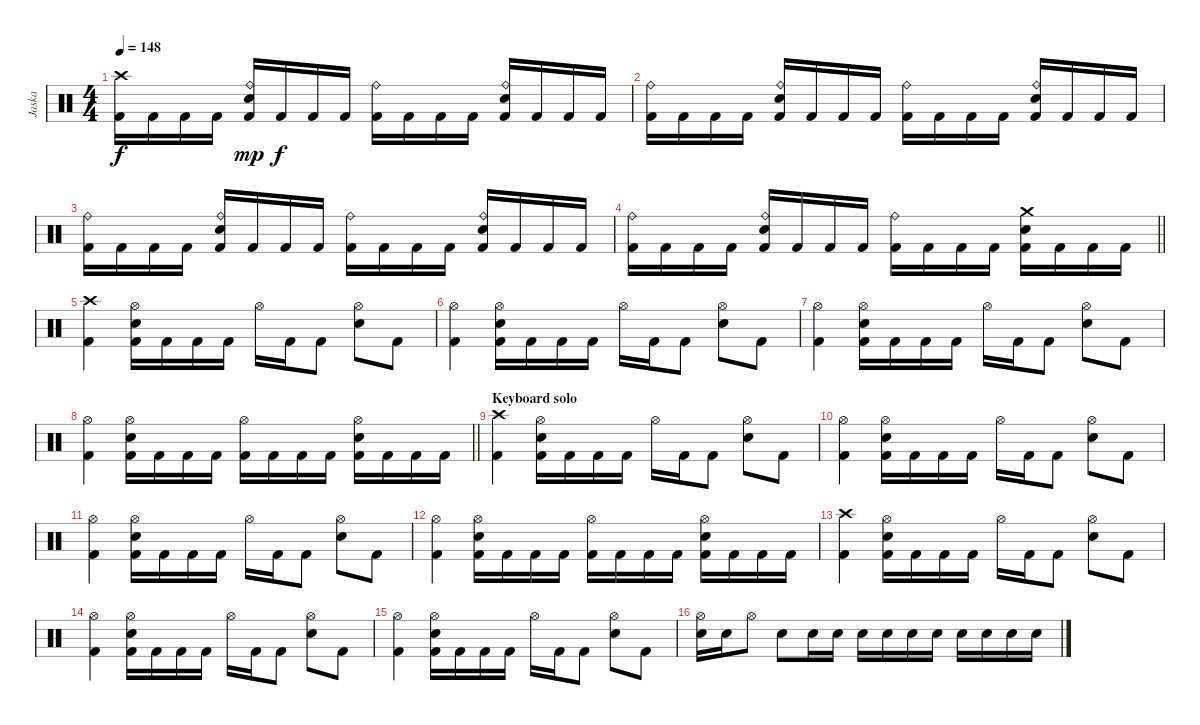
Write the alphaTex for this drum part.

\track ("Jaska" "Jaska") {instrument percussion}
\staff {score}
\articulation defaults
\ts (4 4)
\tempo 148
\clef neutral
\ks c
("Crash high (hit)" "Kick (hit) 2").16{dy f} "Kick (hit) 2".16 "Kick (hit) 2".16 "Kick (hit) 2".16 ("Ride (bell)" "Snare (hit) 2" "Kick (hit) 2").16{dy mp} "Kick (hit) 2".16{dy f} "Kick (hit) 2".16 "Kick (hit) 2".16 ("Ride (bell)" "Kick (hit) 2").16 "Kick (hit) 2".16 "Kick (hit) 2".16 "Kick (hit) 2".16 ("Ride (bell)" "Snare (hit) 2" "Kick (hit) 2").16 "Kick (hit) 2".16 "Kick (hit) 2".16 "Kick (hit) 2".16 |
("Ride (bell)" "Kick (hit) 2").16 "Kick (hit) 2".16 "Kick (hit) 2".16 "Kick (hit) 2".16 ("Ride (bell)" "Snare (hit) 2" "Kick (hit) 2").16 "Kick (hit) 2".16 "Kick (hit) 2".16 "Kick (hit) 2".16 ("Ride (bell)" "Kick (hit) 2").16 "Kick (hit) 2".16 "Kick (hit) 2".16 "Kick (hit) 2".16 ("Ride (bell)" "Snare (hit) 2" "Kick (hit) 2").16 "Kick (hit) 2".16 "Kick (hit) 2".16 "Kick (hit) 2".16 |
("Ride (bell)" "Kick (hit) 2").16 "Kick (hit) 2".16 "Kick (hit) 2".16 "Kick (hit) 2".16 ("Ride (bell)" "Snare (hit) 2" "Kick (hit) 2").16 "Kick (hit) 2".16 "Kick (hit) 2".16 "Kick (hit) 2".16 ("Ride (bell)" "Kick (hit) 2").16 "Kick (hit) 2".16 "Kick (hit) 2".16 "Kick (hit) 2".16 ("Ride (bell)" "Snare (hit) 2" "Kick (hit) 2").16 "Kick (hit) 2".16 "Kick (hit) 2".16 "Kick (hit) 2".16 |
\barLineRight lightlight
("Ride (bell)" "Kick (hit) 2").16 "Kick (hit) 2".16 "Kick (hit) 2".16 "Kick (hit) 2".16 ("Ride (bell)" "Snare (hit) 2" "Kick (hit) 2").16 "Kick (hit) 2".16 "Kick (hit) 2".16 "Kick (hit) 2".16 ("Ride (bell)" "Kick (hit) 2").16 "Kick (hit) 2".16 "Kick (hit) 2".16 "Kick (hit) 2".16 ("Crash medium (hit)" "Snare (hit) 2" "Kick (hit) 2").16 "Kick (hit) 2".16 "Kick (hit) 2".16 "Kick (hit) 2".16 |
("Crash high (hit)" "Kick (hit) 2").4 ("Snare (hit) 2" "Hi-Hat (open)" "Kick (hit) 2").16 "Kick (hit) 2".16 "Kick (hit) 2".16 "Kick (hit) 2".16 "Hi-Hat (open)".16 "Kick (hit) 2".16 "Kick (hit) 2".8 ("Snare (hit) 2" "Hi-Hat (open)").8 "Kick (hit) 2".8 |
("Hi-Hat (open)" "Kick (hit) 2").4 ("Snare (hit) 2" "Hi-Hat (open)" "Kick (hit) 2").16 "Kick (hit) 2".16 "Kick (hit) 2".16 "Kick (hit) 2".16 "Hi-Hat (open)".16 "Kick (hit) 2".16 "Kick (hit) 2".8 ("Snare (hit) 2" "Hi-Hat (open)").8 "Kick (hit) 2".8 |
("Hi-Hat (open)" "Kick (hit) 2").4 ("Snare (hit) 2" "Hi-Hat (open)" "Kick (hit) 2").16 "Kick (hit) 2".16 "Kick (hit) 2".16 "Kick (hit) 2".16 "Hi-Hat (open)".16 "Kick (hit) 2".16 "Kick (hit) 2".8 ("Snare (hit) 2" "Hi-Hat (open)").8 "Kick (hit) 2".8 |
\barLineRight lightlight
("Hi-Hat (open)" "Kick (hit) 2").4 ("Snare (hit) 2" "Hi-Hat (open)" "Kick (hit) 2").16 "Kick (hit) 2".16 "Kick (hit) 2".16 "Kick (hit) 2".16 ("Hi-Hat (open)" "Kick (hit) 2").16 "Kick (hit) 2".16 "Kick (hit) 2".16 "Kick (hit) 2".16 ("Snare (hit) 2" "Hi-Hat (open)" "Kick (hit) 2").16 "Kick (hit) 2".16 "Kick (hit) 2".16 "Kick (hit) 2".16 |
\section ("" "Keyboard solo")
("Crash high (hit)" "Kick (hit) 2").4 ("Snare (hit) 2" "Hi-Hat (open)" "Kick (hit) 2").16 "Kick (hit) 2".16 "Kick (hit) 2".16 "Kick (hit) 2".16 "Hi-Hat (open)".16 "Kick (hit) 2".16 "Kick (hit) 2".8 ("Snare (hit) 2" "Hi-Hat (open)").8 "Kick (hit) 2".8 |
("Hi-Hat (open)" "Kick (hit) 2").4 ("Snare (hit) 2" "Hi-Hat (open)" "Kick (hit) 2").16 "Kick (hit) 2".16 "Kick (hit) 2".16 "Kick (hit) 2".16 "Hi-Hat (open)".16 "Kick (hit) 2".16 "Kick (hit) 2".8 ("Snare (hit) 2" "Hi-Hat (open)").8 "Kick (hit) 2".8 |
("Hi-Hat (open)" "Kick (hit) 2").4 ("Snare (hit) 2" "Hi-Hat (open)" "Kick (hit) 2").16 "Kick (hit) 2".16 "Kick (hit) 2".16 "Kick (hit) 2".16 "Hi-Hat (open)".16 "Kick (hit) 2".16 "Kick (hit) 2".8 ("Snare (hit) 2" "Hi-Hat (open)").8 "Kick (hit) 2".8 |
("Hi-Hat (open)" "Kick (hit) 2").4 ("Snare (hit) 2" "Hi-Hat (open)" "Kick (hit) 2").16 "Kick (hit) 2".16 "Kick (hit) 2".16 "Kick (hit) 2".16 ("Hi-Hat (open)" "Kick (hit) 2").16 "Kick (hit) 2".16 "Kick (hit) 2".16 "Kick (hit) 2".16 ("Snare (hit) 2" "Hi-Hat (open)" "Kick (hit) 2").16 "Kick (hit) 2".16 "Kick (hit) 2".16 "Kick (hit) 2".16 |
("Crash high (hit)" "Kick (hit) 2").4 ("Snare (hit) 2" "Hi-Hat (open)" "Kick (hit) 2").16 "Kick (hit) 2".16 "Kick (hit) 2".16 "Kick (hit) 2".16 "Hi-Hat (open)".16 "Kick (hit) 2".16 "Kick (hit) 2".8 ("Snare (hit) 2" "Hi-Hat (open)").8 "Kick (hit) 2".8 |
("Hi-Hat (open)" "Kick (hit) 2").4 ("Snare (hit) 2" "Hi-Hat (open)" "Kick (hit) 2").16 "Kick (hit) 2".16 "Kick (hit) 2".16 "Kick (hit) 2".16 "Hi-Hat (open)".16 "Kick (hit) 2".16 "Kick (hit) 2".8 ("Snare (hit) 2" "Hi-Hat (open)").8 "Kick (hit) 2".8 |
("Hi-Hat (open)" "Kick (hit) 2").4 ("Snare (hit) 2" "Hi-Hat (open)" "Kick (hit) 2").16 "Kick (hit) 2".16 "Kick (hit) 2".16 "Kick (hit) 2".16 "Hi-Hat (open)".16 "Kick (hit) 2".16 "Kick (hit) 2".8 ("Snare (hit) 2" "Hi-Hat (open)").8 "Kick (hit) 2".8 |
("Snare (hit) 2" "Hi-Hat (open)").16 "Snare (hit) 2".16 "Hi-Hat (open)".8 "Snare (hit) 2".8 "Snare (hit) 2".16 "Snare (hit) 2".16 "Snare (hit) 2".16 "Snare (hit) 2".16 "Snare (hit) 2".16 "Snare (hit) 2".16 "Snare (hit) 2".16 "Snare (hit) 2".16 "Snare (hit) 2".16 "Snare (hit) 2".16
